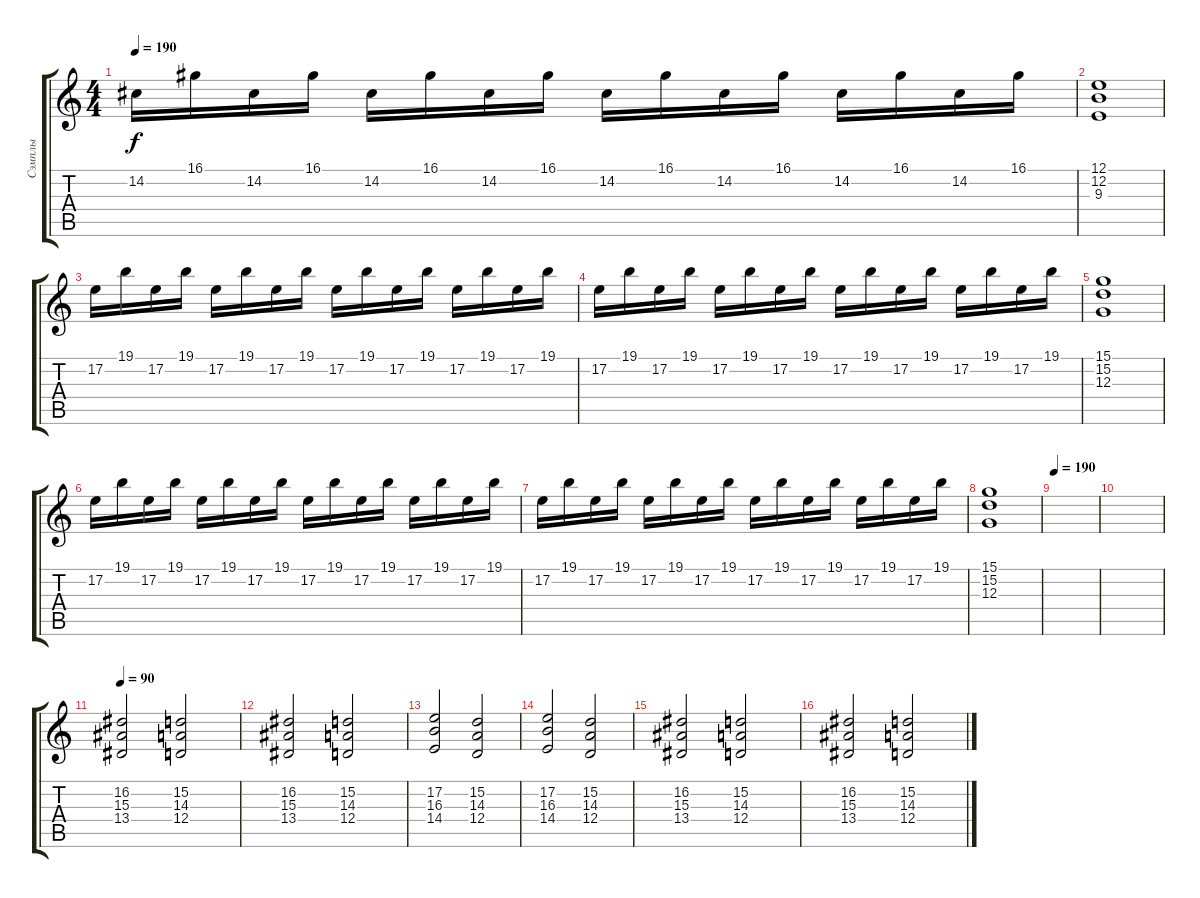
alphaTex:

\track ("Сэмплы" "Сэмплы") {instrument stringensemble2}
\staff {score tabs}
\tuning (E4 B3 G3 D3 A2 E2) {hide}
\ts (4 4)
\tempo 190
\clef g2
\ks c
14.2.16{dy f instrument churchorgan} 16.1.16 14.2.16 16.1.16 14.2.16 16.1.16 14.2.16 16.1.16 14.2.16 16.1.16 14.2.16 16.1.16 14.2.16 16.1.16 14.2.16 16.1.16 |
(12.1 12.2 9.3).1 |
17.2.16 19.1.16 17.2.16 19.1.16 17.2.16 19.1.16 17.2.16 19.1.16 17.2.16 19.1.16 17.2.16 19.1.16 17.2.16 19.1.16 17.2.16 19.1.16 |
17.2.16 19.1.16 17.2.16 19.1.16 17.2.16 19.1.16 17.2.16 19.1.16 17.2.16 19.1.16 17.2.16 19.1.16 17.2.16 19.1.16 17.2.16 19.1.16 |
(15.1 15.2 12.3).1 |
17.2.16 19.1.16 17.2.16 19.1.16 17.2.16 19.1.16 17.2.16 19.1.16 17.2.16 19.1.16 17.2.16 19.1.16 17.2.16 19.1.16 17.2.16 19.1.16 |
17.2.16 19.1.16 17.2.16 19.1.16 17.2.16 19.1.16 17.2.16 19.1.16 17.2.16 19.1.16 17.2.16 19.1.16 17.2.16 19.1.16 17.2.16 19.1.16 |
(15.1 15.2 12.3).1 |
\tempo 190
|
|
\tempo 90
(16.2 15.3 13.4).2{instrument pad4choir} (15.2 14.3 12.4).2 |
(16.2 15.3 13.4).2 (15.2 14.3 12.4).2 |
(17.2 16.3 14.4).2 (15.2 14.3 12.4).2 |
(17.2 16.3 14.4).2 (15.2 14.3 12.4).2 |
(16.2 15.3 13.4).2{instrument pad4choir} (15.2 14.3 12.4).2 |
(16.2 15.3 13.4).2 (15.2 14.3 12.4).2
